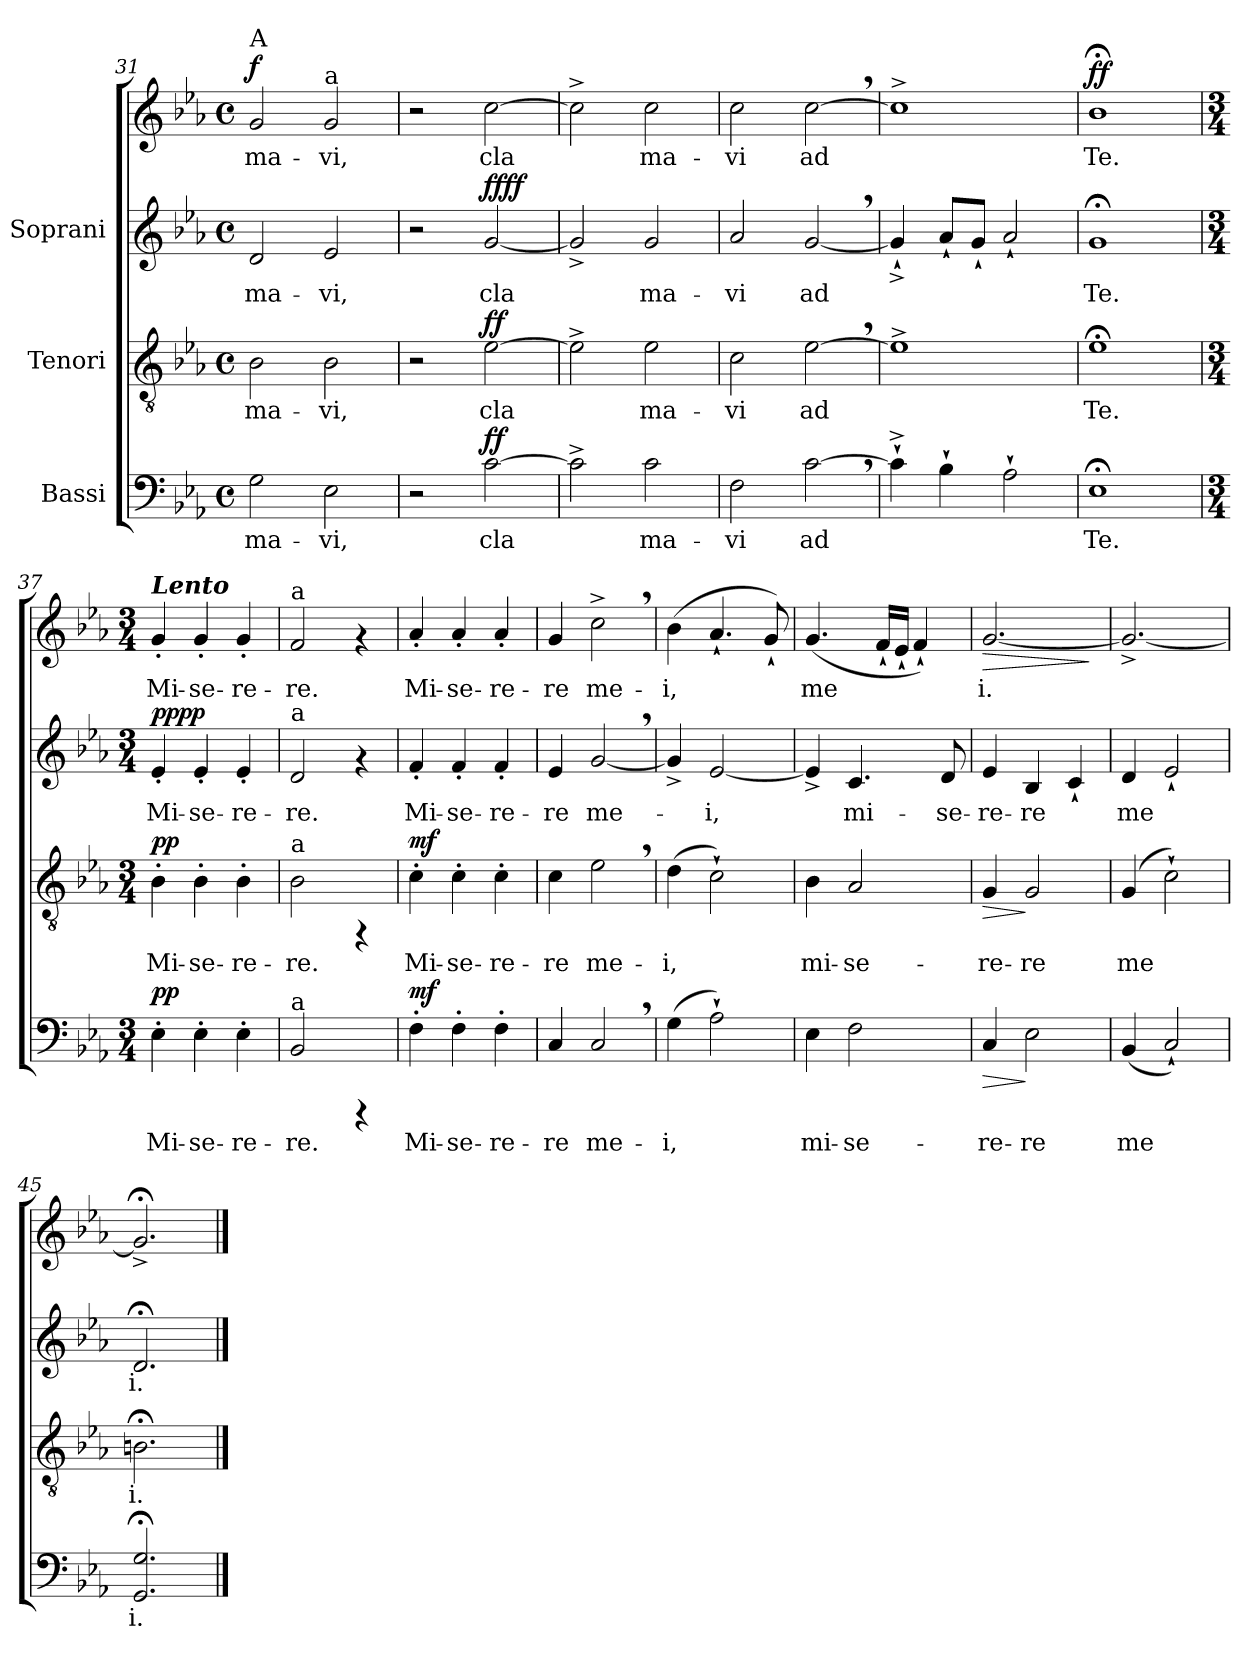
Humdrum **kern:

**kern	**text	**dynam	**kern	**text	**dynam	**kern	**text	**kern	**text	**dynam
*part3	*part3	*part3	*part2	*part2	*part2	*part1	*part1	*part1	*part1	*part1
*staff4	*staff4	*staff4	*staff3	*staff3	*staff3	*staff2	*staff2	*staff1	*staff1	*staff1/2
*I"Bassi	*	*	*I"Tenori	*	*	*I"Soprani	*	*	*	*
*clefF4	*	*	*clefGv2	*	*	*clefG2	*	*clefG2	*	*
*k[b-e-a-]	*	*	*k[b-e-a-]	*	*	*k[b-e-a-]	*	*k[b-e-a-]	*	*
*E-:	*	*	*E-:	*	*	*E-:	*	*E-:	*	*
*M4/4	*	*	*M4/4	*	*	*M4/4	*	*M4/4	*	*
*met(c)	*	*	*met(c)	*	*	*met(c)	*	*met(c)	*	*
=31	=31	=31	=31	=31	=31	=31	=31	=31	=31	=31
!	!	!	!	!	!	!	!	!LO:TX:a:t=A	!	!
!	!LO:LY:b	!	!	!LO:LY:b	!	!	!LO:LY:b	!	!LO:LY:b	!LO:DY:a
2G\	-ma-	.	2B-\	-ma-	.	2d/	ma-	2g/	-ma-	f
!	!	!	!	!	!	!	!	!LO:TX:a:t=a	!	!
!	!LO:LY:b	!	!	!LO:LY:b	!	!	!LO:LY:b	!	!LO:LY:b	!
2E-\	-vi,	.	2B-\	-vi,	.	2e-/	-vi,	2g/	-vi,	.
=32	=32	=32	=32	=32	=32	=32	=32	=32	=32	=32
2r	.	.	2r	.	.	2r	.	2r	.	.
!	!LO:LY:b	!LO:DY:a	!	!LO:LY:b	!LO:DY:a	!	!LO:LY:b	!	!LO:LY:b	!LO:DY:a=2
!	!	!	!	!	!	!	!	!	!	!LO:DY:n=1:a
[>2c\	cla-	ff	[>2e-\	cla-	ff	[<2g/	-cla-	[>2cc\	cla-	ff ff
=33	=33	=33	=33	=33	=33	=33	=33	=33	=33	=33
!	!LO:LY:b	!	!	!LO:LY:b	!	!	!LO:LY:b	!	!LO:LY:b	!
2c^>\]	-	.	2e-^>\]	-	.	2g^</]	-	2cc^>\]	-	.
!	!LO:LY:b	!	!	!LO:LY:b	!	!	!LO:LY:b	!	!LO:LY:b	!
2c\	ma-	.	2e-\	ma-	.	2g/	ma-	2cc\	ma-	.
=34	=34	=34	=34	=34	=34	=34	=34	=34	=34	=34
!	!LO:LY:b	!	!	!LO:LY:b	!	!	!LO:LY:b	!	!LO:LY:b	!
2F\	-vi	.	2c\	-vi	.	2a-/	vi	2cc\	-vi	.
!	!LO:LY:b	!	!	!LO:LY:b	!	!	!LO:LY:b	!	!LO:LY:b	!
[>2c,>\	ad	.	[>2e-,>\	ad	.	[<2g,</	ad	[>2cc,>\	ad	.
=35	=35	=35	=35	=35	=35	=35	=35	=35	=35	=35
4c^>`>\]	.	.	1e-^>]	.	.	4g^>`</]	.	1cc^>]	.	.
4B-`>\	.	.	.	.	.	8a-`</L	.	.	.	.
.	.	.	.	.	.	8g`</J	.	.	.	.
*	*	*	*	*	*	*	*	*MM90	*	*
2A-`>\	.	.	.	.	.	2a-`</	.	.	.	.
!!LO:LB:g=z
=36	=36	=36	=36	=36	=36	=36	=36	=36	=36	=36
!	!LO:LY:b	!	!	!LO:LY:b	!	!	!LO:LY:b	!	!LO:LY:b	!LO:DY:a
1E-;<	Te.	.	1e-;<	Te.	.	1g;<	Te.	1b-;<	Te.	ff
=37	=37	=37	=37	=37	=37	=37	=37	=37	=37	=37
*M3/4	*	*	*M3/4	*	*	*M3/4	*	*M3/4	*	*
*	*	*	*	*	*	*	*	*MM100	*	*
!	!	!	!	!	!	!	!	!LO:TX:a:Bi:t=Lento	!	!
!	!LO:LY:b	!LO:DY:a	!	!LO:LY:b	!LO:DY:a	!	!LO:LY:b	!	!LO:LY:b	!LO:DY:a=2
!	!	!	!	!	!	!	!	!	!	!LO:DY:n=1:a
4E-'>\	Mi-	pp	4B-'>\	Mi-	pp	4e-'</	-Mi-	4g'</	Mi-	pp pp
!	!LO:LY:b	!	!	!LO:LY:b	!	!	!LO:LY:b	!	!LO:LY:b	!
4E-'>\	-se-	.	4B-'>\	-se-	.	4e-'</	-se-	4g'</	-se-	.
!	!LO:LY:b	!	!	!LO:LY:b	!	!	!LO:LY:b	!	!LO:LY:b	!
4E-'>\	-re-	.	4B-'>\	-re-	.	4e-'</	-re-	4g'</	-re-	.
=38	=38	=38	=38	=38	=38	=38	=38	=38	=38	=38
!	!	!	!	!	!	!	!	!LO:TX:a:t=a	!	!
!	!	!	!	!	!	!LO:TX:a:t=a	!	!	!	!
!	!	!	!LO:TX:a:t=a	!	!	!	!	!	!	!
!LO:TX:a:t=a	!	!	!	!	!	!	!	!	!	!
!	!LO:LY:b	!	!	!LO:LY:b	!	!	!LO:LY:b	!	!LO:LY:b	!
2BB-/	-re.	.	2B-\	-re.	.	2d/	re.	2f/	-re.	.
4rCCC	.	.	4rFF	.	.	4rf	.	4rf	.	.
=39	=39	=39	=39	=39	=39	=39	=39	=39	=39	=39
!	!LO:LY:b	!LO:DY:a	!	!LO:LY:b	!LO:DY:a	!	!LO:LY:b	!	!LO:LY:b	!LO:DY:a=2
!	!	!	!	!	!	!	!	!	!	!LO:DY:n=1:a
4F'>\	Mi-	mf	4c'>\	Mi-	mf	4f'</	-Mi-	4a-'</	Mi-	mf mf
!	!LO:LY:b	!	!	!LO:LY:b	!	!	!LO:LY:b	!	!LO:LY:b	!
4F'>\	-se-	.	4c'>\	-se-	.	4f'</	-se-	4a-'</	-se-	.
!	!LO:LY:b	!	!	!LO:LY:b	!	!	!LO:LY:b	!	!LO:LY:b	!
4F'>\	-re-	.	4c'>\	-re-	.	4f'</	-re-	4a-'</	-re-	.
=40	=40	=40	=40	=40	=40	=40	=40	=40	=40	=40
!	!LO:LY:b	!	!	!LO:LY:b	!	!	!LO:LY:b	!	!LO:LY:b	!
4C/	-re	.	4c\	-re	.	4e-/	-re	4g/	-re	.
!	!LO:LY:b	!	!	!LO:LY:b	!	!	!LO:LY:b	!	!LO:LY:b	!
2C,</	me-	.	2e-,>\	me-	.	[<2g,</	me-	2cc^>,>\	me-	.
=41	=41	=41	=41	=41	=41	=41	=41	=41	=41	=41
!	!LO:LY:b	!	!	!LO:LY:b	!	!	!LO:LY:b	!	!LO:LY:b	!
(>4G\	-i,	.	(>4d\	-i,	.	4g^</]	.	(>4b-\	-i,	.
!	!LO:LY:b	!	!	!LO:LY:b	!	!	!LO:LY:b	!	!LO:LY:b	!
2A-`>\)	.	.	2c`>\)	.	.	[<2e-/	i,	4.a-`</	.	.
!	!	!	!	!	!	!	!	!	!LO:LY:b	!
.	.	.	.	.	.	.	.	8g`</)	.	.
=42	=42	=42	=42	=42	=42	=42	=42	=42	=42	=42
!	!LO:LY:b	!	!	!LO:LY:b	!	!	!LO:LY:b	!	!LO:LY:b	!
4E-\	mi-	.	4B-\	mi-	.	4e-^</]	-	(>4.g/	me-	.
!	!LO:LY:b	!	!	!LO:LY:b	!	!	!LO:LY:b	!	!	!
2F\	-se-	.	2A-/	-se-	.	4.c/	mi-	.	.	.
!	!	!	!	!	!	!	!	!	!LO:LY:b	!
.	.	.	.	.	.	.	.	16f`</L	--	.
!	!	!	!	!	!	!	!	!	!LO:LY:b	!
.	.	.	.	.	.	.	.	16e-`</J	--	.
!	!	!	!	!	!	!	!	!	!LO:LY:b	!
.	.	.	.	.	.	.	.	4f`</)	--	.
!	!	!	!	!	!	!	!LO:LY:b	!	!	!
.	.	.	.	.	.	8d/	-se-	.	.	.
=43	=43	=43	=43	=43	=43	=43	=43	=43	=43	=43
!	!LO:LY:b	!LO:HP:b	!	!LO:LY:b	!LO:HP:b	!	!LO:LY:b	!	!LO:LY:b	!LO:HP:b
4C/	-re-	>	4G/	-re-	>	4e-/	re-	[<2.g/	-i.	>
*	*	*	*	*	*	*	*	*MM90	*	*
!	!LO:LY:b	!	!	!LO:LY:b	!	!	!LO:LY:b	!	!	!
2E-\	-re	]	2G/	-re	]	4B-/	-re	.	.	.
!	!	!	!	!	!	!	!LO:LY:b	!	!	!
.	.	.	.	.	.	4c`</	.	.	.	.
.	.	.	.	.	.	.	.	.	.	]
!!LO:PB:g=z
=44	=44	=44	=44	=44	=44	=44	=44	=44	=44	=44
!	!LO:LY:b	!	!	!LO:LY:b	!	!	!LO:LY:b	!	!	!
(>4BB-/	me-	.	(>4G/	me-	.	4d/	me-	2.g^</_<	.	.
*	*	*	*	*	*	*	*	*MM80	*	*
!	!LO:LY:b	!	!	!LO:LY:b	!	!	!LO:LY:b	!	!	!
2C`</)	--	.	2c`>\)	--	.	2e-`</	--	.	.	.
=45	=45	=45	=45	=45	=45	=45	=45	=45	=45	=45
!	!LO:LY:b	!	!	!LO:LY:b	!	!	!LO:LY:b	!	!	!
2.G/;< 2.GG/;<	-i.	.	2.Bn;<\	-i.	.	2.d;</	-i.	2.g;<^>/]	.	.
==	==	==	==	==	==	==	==	==	==	==
*-	*-	*-	*-	*-	*-	*-	*-	*-	*-	*-
